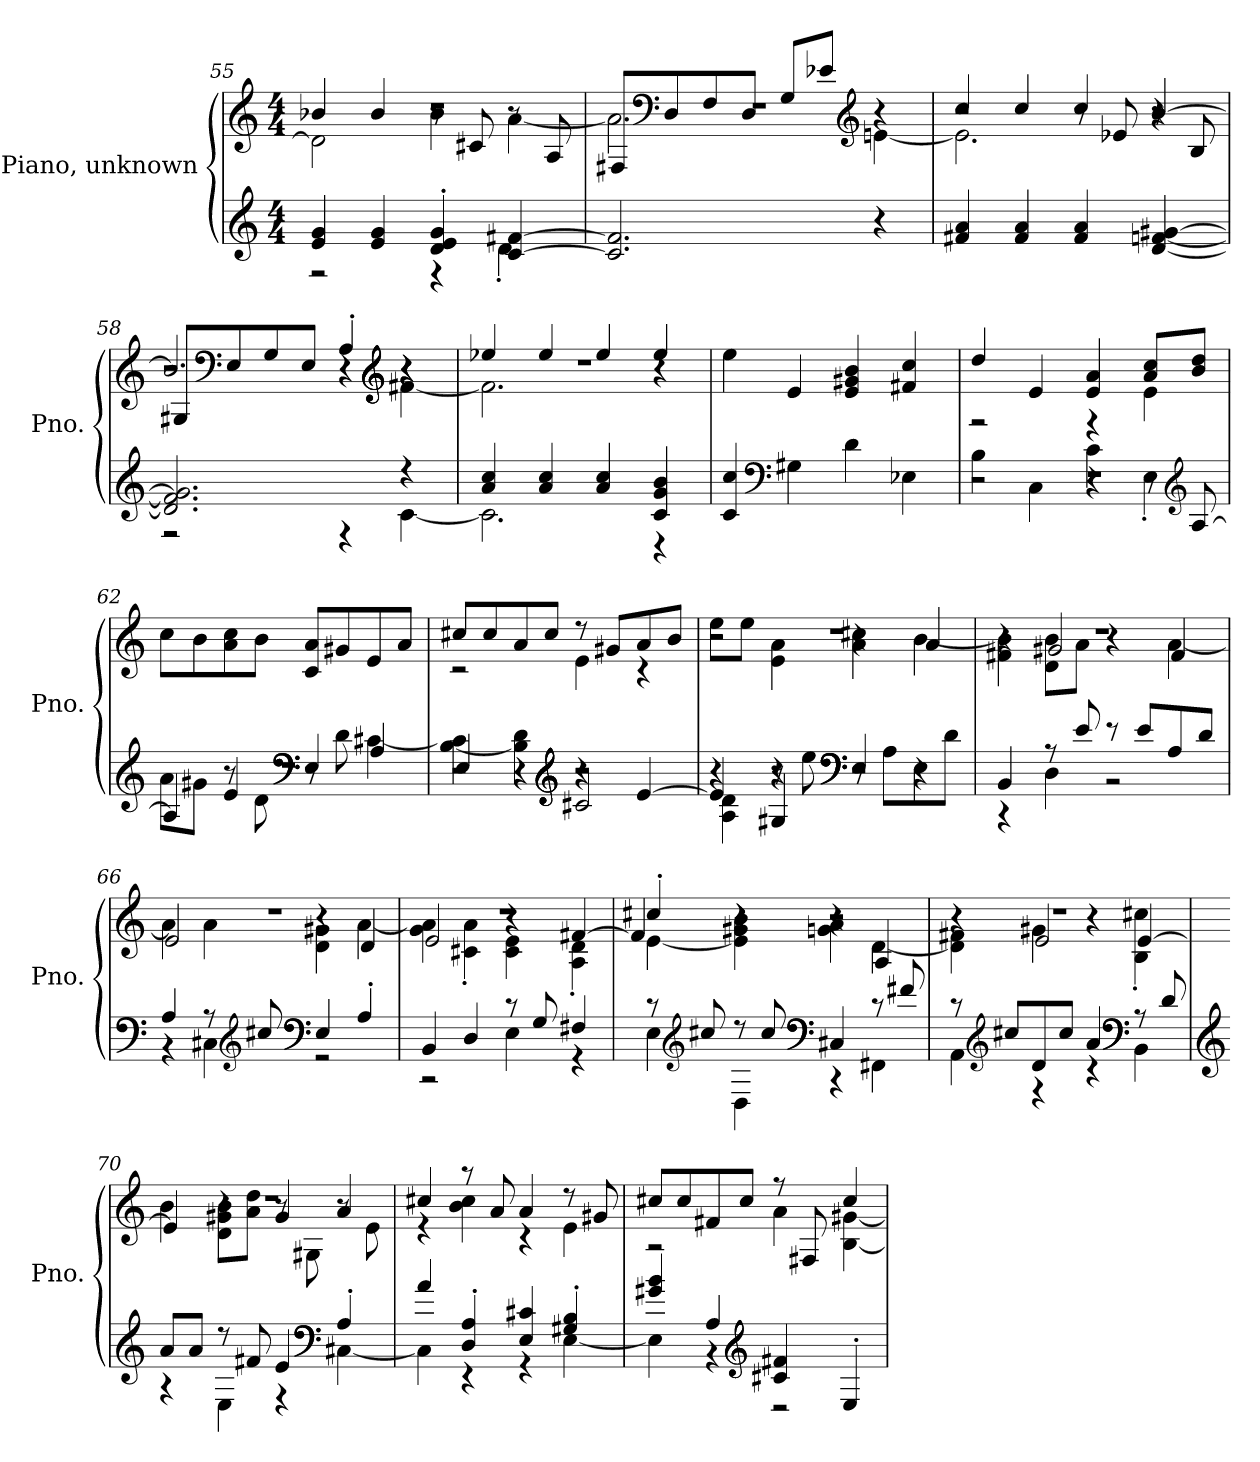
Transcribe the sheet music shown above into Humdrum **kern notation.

**kern	**kern
*part1	*part1
*staff2	*staff1
*I"Piano, unknown	*
*I'Pno.	*
*clefG2	*clefG2
*k[]	*k[]
*M4/4	*M4/4
=55	=55
*^	*^
*	*	*	*^
4e/ 4g/	2r	1r	2d\]	4b-X/
4e/ 4g/	.	.	.	4b-/
4d/' 4e/' 4g/'	4r	.	4b-\	8r
.	.	.	.	8c#X/
[4c/ [4f#X/	4d'\	.	[4a\	8r
.	.	.	.	8A/
*v	*v	*	*	*
=56	=56	=56	=56
2.c/] 2.f#/]	1r	2.a\]	8F#X/L
*	*clefF4	*	*
.	.	.	8D/
.	.	.	8F#/
.	.	.	8D/J
.	.	.	8G/L
.	.	.	8e-X/J
*	*clefG2	*	*
4r	.	[4en\	4r
=57	=57	=57	=57
4f#X/ 4a/	2r	2.e\]	4cc/
4f#/ 4a/	.	.	4cc/
4f#/ 4a/	4cc/	.	8r
.	.	.	8e-X/
[4d/ [4fn/ [4g#X/	[4b/	4r	8r
.	.	.	8B/
!!LO:LB:g=z	!!	!!
=58	=58	=58	=58
*^	*	*	*
2.d/] 2.f/] 2.g#/]	2r	2.b/]	2r	8G#X/L
*	*	*clefF4	*	*
.	.	.	.	8E/
.	.	.	.	8G#/
.	.	.	.	8E/J
.	4r	.	4r	4A'/
*	*	*clefG2	*	*
4r	[4c\	4r	[4f#X\	4r
=59	=59	=59	=59	=59
4a/ 4cc/	2.c\]	1r	2.f#\]	4ee-X/
4a/ 4cc/	.	.	.	4ee-/
4a/ 4cc/	.	.	.	4ee-/
4c/ 4g/ 4b/	4r	.	4r	4ee-/
*v	*v	*	*	*
*	*v	*v	*v
=60	=60
4c/ 4cc/	4ee\
*clefF4	*
4G#X\	4e/
4d\	4e/ 4g#X/ 4b/
4E-X\	4f#X/ 4cc/
=61	=61
*^	*^
*	*^	*	*
1r	4B\	2r	4dd/	2r
.	4C\	.	4e/	.
.	4c\	4r	4e/ 4a/	4r
.	4E'\	8r	8a/ 8cc/L	4e\
*clefG2	*	*	*	*
.	.	[8A/	8b/ 8dd/J	.
*	*	*	*v	*v
!!LO:LB:g=z
=62	=62	=62	=62
1r	8a\L	4A/]	8cc\L
.	8g#X\J	.	8b\
.	8r	4e/	8a\ 8cc\
.	8d\	.	8b\J
*clefF4	*	*	*
.	8r	4E/	8c/ 8a/L
.	8d\	.	8g#X/
.	[4c#X\	4A/	8e/
.	.	.	8a/J
=63	=63	=63	=63
*	*	*	*^
2r	[4B\ 4c#\]	4E/	8cc#X/L	2r
.	.	.	8cc#/	.
.	4B\] 4d\	4r	8a/	.
.	.	.	8cc#/J	.
*clefG2	*	*	*	*
4r	2r	2c#X/	8r	4e\
.	.	.	8g#X/L	.
[4e/	.	.	8a/	4r
.	.	.	8b/J	.
=64	=64	=64	=64	=64
*	*	*	*	*^
4e/]	4A\ 4d\	4r	1r	8ee\L	2r
.	.	.	.	8ee\J	.
4r	8r	4G#X/	.	4e\ 4a\	.
.	8ee\	.	.	.	.
*clefF4	*	*	*	*	*
2r	8r	4E/	.	4a\ 4cc#X\	4r
.	8A\L	.	.	.	.
.	8E\	4r	.	[4b\	4a/
.	8d\J	.	.	.	.
*	*v	*v	*	*	*
!!LO:PB:g=z	!!	!!
=65	=65	=65	=65	=65
4BB/	4r	1r	4f#X\ 4b\]	4r
8r	4D\	.	8d\ 8b\L	2g#X/
8e/	.	.	8a\J	.
8r	2r	.	4r	.
8e/L	.	.	.	.
8A/	.	.	[4a\	4f#/
8d/J	.	.	.	.
=66	=66	=66	=66	=66
4A/	4r	1r	4a\]	2e/
8r	4C#X\	.	4a\	.
*clefG2	*	*	*	*
8cc#X/	.	.	.	.
*clefF4	*	*	*	*
4E/	2r	.	4d\ 4g#X\	4r
4A'/	.	.	[4a\	4d/
=67	=67	=67	=67	=67
4BB/	2r	1r	4g\ 4a\]	2e/
4D/	.	.	4c#X\' 4a\'	.
8r	4E\	.	4c#\ 4e\	4r
8G/	.	.	.	.
4F#X/	4r	.	4A\' 4d\'	[4f#X/
!!LO:LB:g=z	!!	!!
=68	=68	=68	=68	=68
8r	4E\	4cc#X'/	[4e\	4f#/]
*clefG2	*	*	*	*
8cc#X/	.	.	.	.
8r	4D\	4r	4e\] 4g#X\ 4b\	4r
8cc#/	.	.	.	.
*clefF4	*	*	*	*
4C#X/	4r	2r	4gn\ 4a\	4r
8r	4FF#X\	.	[4d\	4A/
8f#X/	.	.	.	.
=69	=69	=69	=69	=69
8r	4AA\	1r	4d\] 4f#X\	4r
*clefG2	*	*	*	*
8cc#X/L	.	.	.	.
8d/	4r	.	4g#X\	2e/
8cc#/J	.	.	.	.
4a/	4r	.	4r	.
*clefF4	*	*	*	*
8r	4BB\	.	4B\' 4cc#X\'	[4e/
8d/	.	.	.	.
=70	=70	=70	=70	=70
*clefG2	*	*	*	*
8a/L	4r	1r	4b\	4e/]
8a/J	.	.	.	.
8r	4E\	.	8d\ 8g#X\ 8b\L	4r
8f#X/	.	.	8a\ 8dd\J	.
4e/	4r	.	8r	4g#/
.	.	.	8G#X\	.
*clefF4	*	*	*	*
4A'/	[4C#X\	.	8r	4a/
.	.	.	8e\	.
*	*	*	*v	*v
!!LO:LB:g=z
=71	=71	=71	=71
4a/	4C#\]	4cc#X/	4r
4D/' 4A/'	4r	8r	4b\ 4cc#\
.	.	8a/	.
4E/ 4c#X/	4r	4a/	4r
4G#X/' 4B/'	[4E\	8r	4e\
.	.	8g#X/	.
=72	=72	=72	=72
4g#X/ 4b/	4E\]	8cc#X/L	2r
.	.	8cc#/	.
4A/	4r	8f#X/	.
.	.	8cc#/J	.
*clefG2	*	*	*
4c#X/ 4f#X/	2r	8r	4a\
.	.	8F#X/	.
4E'/	.	4cc#/	[4B\ [4g#X\
*v	*v	*	*
*	*v	*v
=	=
*-	*-
